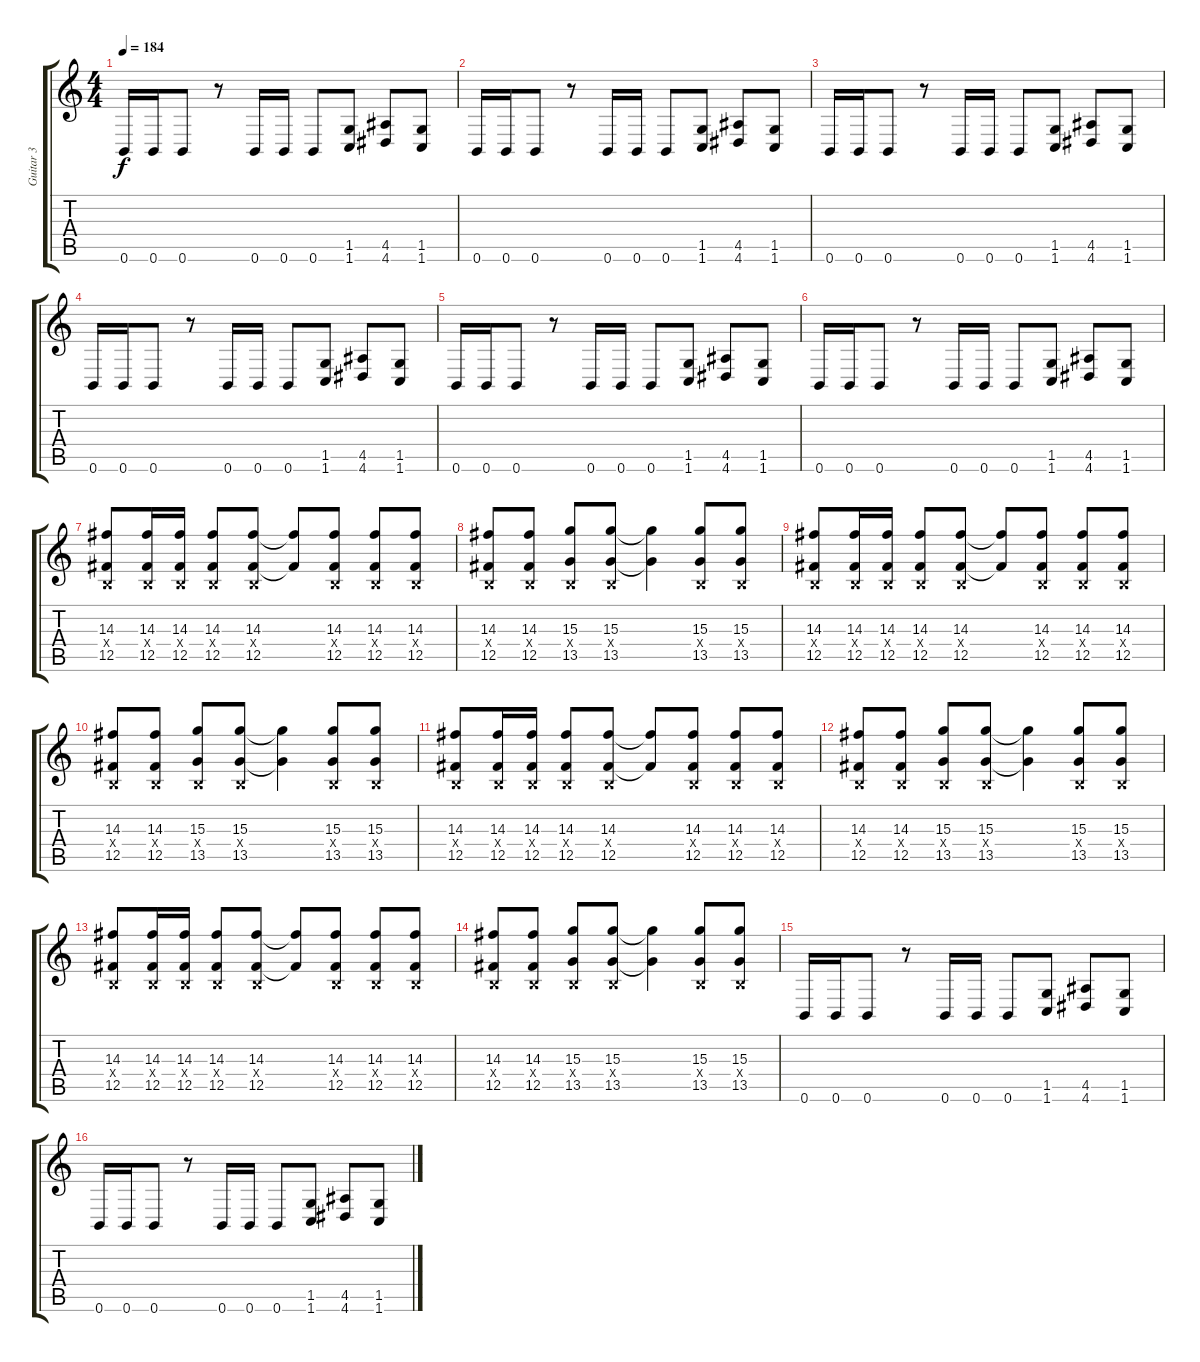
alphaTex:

\track ("Guitar 3" "Guitar 3") {instrument overdrivenguitar}
\staff {score tabs}
\tuning (Db4 Ab3 E3 B2 Gb2 B1) {hide}
\ts (4 4)
\tempo 184
\clef g2
\ks c
0.6.16{dy f} 0.6.16 0.6.8 r.8 0.6.16 0.6.16 0.6.8 (1.5 1.6).8 (4.5 4.6).8 (1.5 1.6).8 |
0.6.16 0.6.16 0.6.8 r.8 0.6.16 0.6.16 0.6.8 (1.5 1.6).8 (4.5 4.6).8 (1.5 1.6).8 |
0.6.16 0.6.16 0.6.8 r.8 0.6.16 0.6.16 0.6.8 (1.5 1.6).8 (4.5 4.6).8 (1.5 1.6).8 |
0.6.16 0.6.16 0.6.8 r.8 0.6.16 0.6.16 0.6.8 (1.5 1.6).8 (4.5 4.6).8 (1.5 1.6).8 |
0.6.16 0.6.16 0.6.8 r.8 0.6.16 0.6.16 0.6.8 (1.5 1.6).8 (4.5 4.6).8 (1.5 1.6).8 |
0.6.16 0.6.16 0.6.8 r.8 0.6.16 0.6.16 0.6.8 (1.5 1.6).8 (4.5 4.6).8 (1.5 1.6).8 |
(14.3 0.4{x} 12.5).8{volume 11} (14.3 0.4{x} 12.5).16 (14.3 0.4{x} 12.5).16 (14.3 0.4{x} 12.5).8 (14.3 0.4{x} 12.5).8 (14.3{t} 12.5{t}).8 (14.3 0.4{x} 12.5).8 (14.3 0.4{x} 12.5).8 (14.3 0.4{x} 12.5).8 |
(14.3 0.4{x} 12.5).8 (14.3 0.4{x} 12.5).8 (15.3 0.4{x} 13.5).8 (15.3 0.4{x} 13.5).8 (15.3{t} 13.5{t}).4 (15.3 0.4{x} 13.5).8 (15.3 0.4{x} 13.5).8 |
(14.3 0.4{x} 12.5).8 (14.3 0.4{x} 12.5).16 (14.3 0.4{x} 12.5).16 (14.3 0.4{x} 12.5).8 (14.3 0.4{x} 12.5).8 (14.3{t} 12.5{t}).8 (14.3 0.4{x} 12.5).8 (14.3 0.4{x} 12.5).8 (14.3 0.4{x} 12.5).8 |
(14.3 0.4{x} 12.5).8 (14.3 0.4{x} 12.5).8 (15.3 0.4{x} 13.5).8 (15.3 0.4{x} 13.5).8 (15.3{t} 13.5{t}).4 (15.3 0.4{x} 13.5).8 (15.3 0.4{x} 13.5).8 |
(14.3 0.4{x} 12.5).8 (14.3 0.4{x} 12.5).16 (14.3 0.4{x} 12.5).16 (14.3 0.4{x} 12.5).8 (14.3 0.4{x} 12.5).8 (14.3{t} 12.5{t}).8 (14.3 0.4{x} 12.5).8 (14.3 0.4{x} 12.5).8 (14.3 0.4{x} 12.5).8 |
(14.3 0.4{x} 12.5).8 (14.3 0.4{x} 12.5).8 (15.3 0.4{x} 13.5).8 (15.3 0.4{x} 13.5).8 (15.3{t} 13.5{t}).4 (15.3 0.4{x} 13.5).8 (15.3 0.4{x} 13.5).8 |
(14.3 0.4{x} 12.5).8 (14.3 0.4{x} 12.5).16 (14.3 0.4{x} 12.5).16 (14.3 0.4{x} 12.5).8 (14.3 0.4{x} 12.5).8 (14.3{t} 12.5{t}).8 (14.3 0.4{x} 12.5).8 (14.3 0.4{x} 12.5).8 (14.3 0.4{x} 12.5).8 |
(14.3 0.4{x} 12.5).8 (14.3 0.4{x} 12.5).8 (15.3 0.4{x} 13.5).8 (15.3 0.4{x} 13.5).8 (15.3{t} 13.5{t}).4 (15.3 0.4{x} 13.5).8 (15.3 0.4{x} 13.5).8 |
0.6.16 0.6.16 0.6.8 r.8 0.6.16 0.6.16 0.6.8 (1.5 1.6).8 (4.5 4.6).8 (1.5 1.6).8 |
0.6.16 0.6.16 0.6.8 r.8 0.6.16 0.6.16 0.6.8 (1.5 1.6).8 (4.5 4.6).8 (1.5 1.6).8
